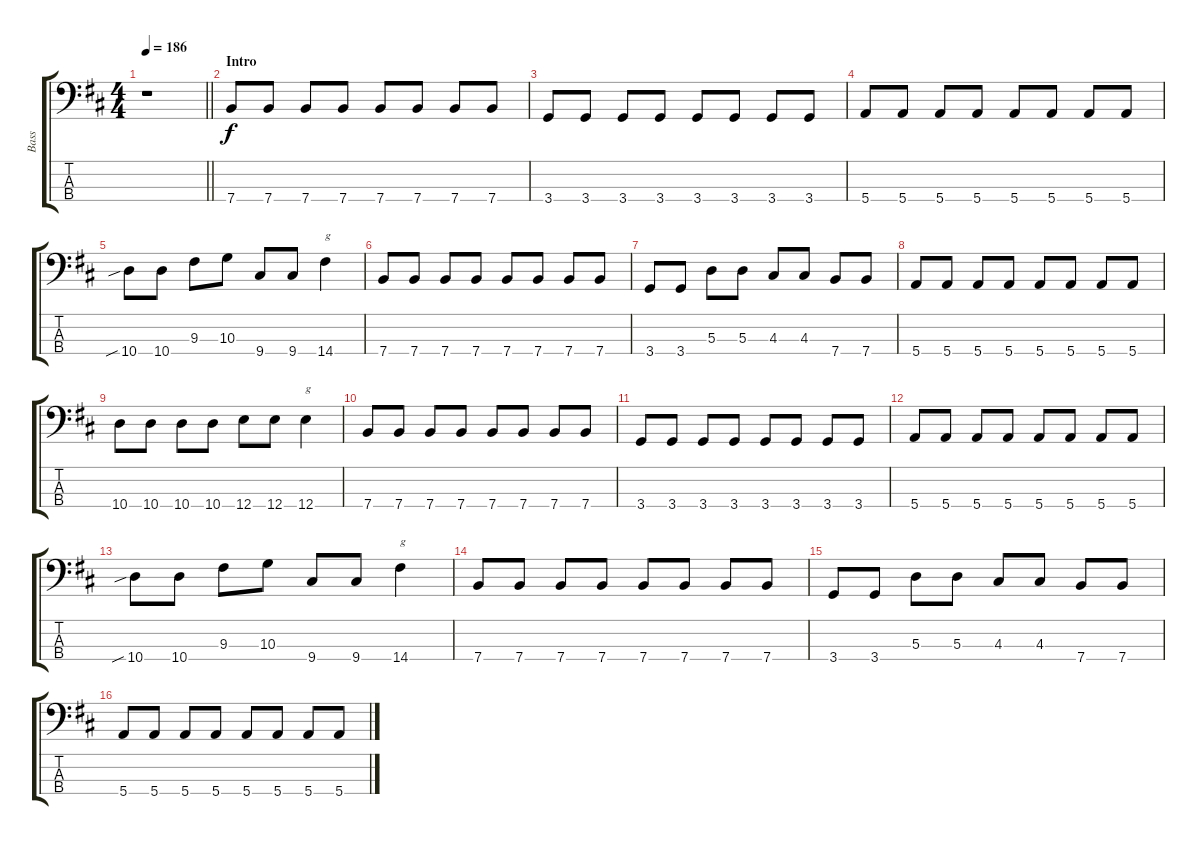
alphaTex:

\track ("Bass" "Bass") {instrument electricbasspick}
\staff {score tabs}
\tuning (G2 D2 A1 E1) {hide}
\ts (4 4)
\tempo 186
\clef f4
\barLineRight lightlight
\ks d
r.1{dy f instrument electricbasspick} |
\section ("" "Intro")
7.4.8 7.4.8 7.4.8 7.4.8 7.4.8 7.4.8 7.4.8 7.4.8 |
3.4.8 3.4.8 3.4.8 3.4.8 3.4.8 3.4.8 3.4.8 3.4.8 |
5.4.8 5.4.8 5.4.8 5.4.8 5.4.8 5.4.8 5.4.8 5.4.8 |
10.4{sib}.8 10.4.8 9.3.8 10.3.8 9.4.8 9.4.8 14.4.4{txt "g"} |
7.4.8 7.4.8 7.4.8 7.4.8 7.4.8 7.4.8 7.4.8 7.4.8 |
3.4.8 3.4.8 5.3.8 5.3.8 4.3.8 4.3.8 7.4.8 7.4.8 |
5.4.8 5.4.8 5.4.8 5.4.8 5.4.8 5.4.8 5.4.8 5.4.8 |
10.4.8 10.4.8 10.4.8 10.4.8 12.4.8 12.4.8 12.4.4{txt "g"} |
7.4.8 7.4.8 7.4.8 7.4.8 7.4.8 7.4.8 7.4.8 7.4.8 |
3.4.8 3.4.8 3.4.8 3.4.8 3.4.8 3.4.8 3.4.8 3.4.8 |
5.4.8 5.4.8 5.4.8 5.4.8 5.4.8 5.4.8 5.4.8 5.4.8 |
10.4{sib}.8 10.4.8 9.3.8 10.3.8 9.4.8 9.4.8 14.4.4{txt "g"} |
7.4.8 7.4.8 7.4.8 7.4.8 7.4.8 7.4.8 7.4.8 7.4.8 |
3.4.8 3.4.8 5.3.8 5.3.8 4.3.8 4.3.8 7.4.8 7.4.8 |
5.4.8 5.4.8 5.4.8 5.4.8 5.4.8 5.4.8 5.4.8 5.4.8
